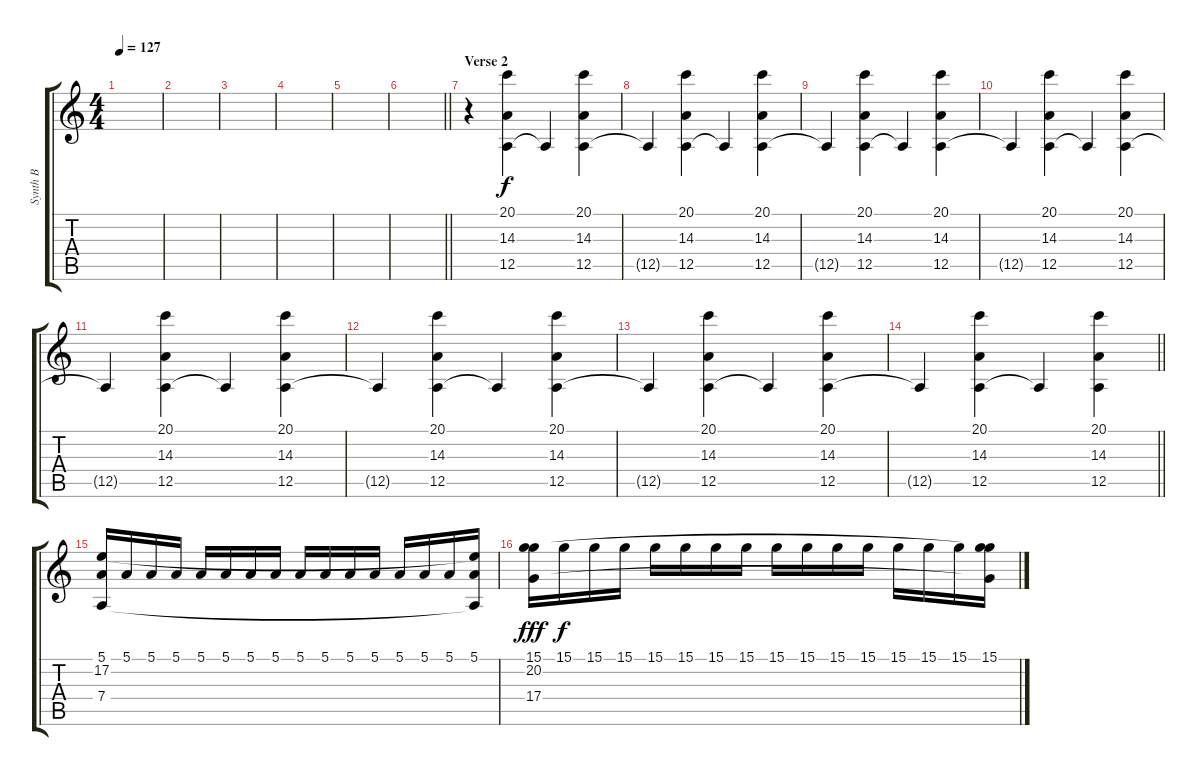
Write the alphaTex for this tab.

\track ("Synth B" "Synth B") {instrument stringensemble1}
\staff {score tabs}
\tuning (E4 B3 G3 D3 A2 E2) {hide}
\ts (4 4)
\tempo 127
\clef g2
\ks c
|
|
|
|
|
\barLineRight lightlight
|
\section ("" "Verse 2")
r.4 (20.1 14.3 12.5).4 12.5{t}.4 (20.1 14.3 12.5).4 |
12.5{t}.4 (20.1 14.3 12.5).4 12.5{t}.4 (20.1 14.3 12.5).4 |
12.5{t}.4 (20.1 14.3 12.5).4 12.5{t}.4 (20.1 14.3 12.5).4 |
12.5{t}.4 (20.1 14.3 12.5).4 12.5{t}.4 (20.1 14.3 12.5).4 |
12.5{t}.4 (20.1 14.3 12.5).4 12.5{t}.4 (20.1 14.3 12.5).4 |
12.5{t}.4 (20.1 14.3 12.5).4 12.5{t}.4 (20.1 14.3 12.5).4 |
12.5{t}.4 (20.1 14.3 12.5).4 12.5{t}.4 (20.1 14.3 12.5).4 |
\barLineRight lightlight
12.5{t}.4 (20.1 14.3 12.5).4 12.5{t}.4 (20.1 14.3 12.5).4 |
(5.1 17.2 7.4).16 5.1.16 5.1.16 5.1.16 5.1.16 5.1.16 5.1.16 5.1.16 5.1.16 5.1.16 5.1.16 5.1.16 5.1.16 5.1.16 5.1.16 (5.1 17.2{t} 7.4{t}).16 |
(15.1 20.2 17.4).16{dy fff} 15.1.16{dy f} 15.1.16 15.1.16 15.1.16 15.1.16 15.1.16 15.1.16 15.1.16 15.1.16 15.1.16 15.1.16 15.1.16 15.1.16 15.1.16 (15.1 20.2{t} 17.4{t}).16
